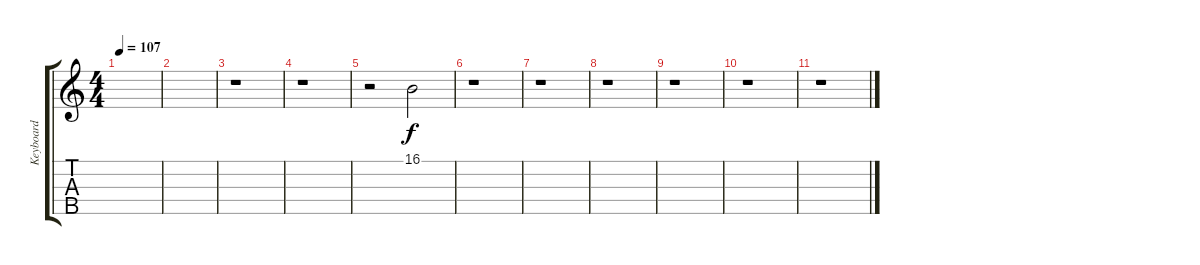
\track ("Keyboard" "Keyboard") {instrument stringensemble1}
\staff {score tabs}
\tuning (G3 D3 A2 E2 B1) {hide}
\ts (4 4)
\tempo 107
\clef g2
\ks c
|
|
r.1 |
r.1 |
r.2 16.1.2 |
r.1 |
r.1 |
r.1 |
r.1 |
r.1 |
r.1
